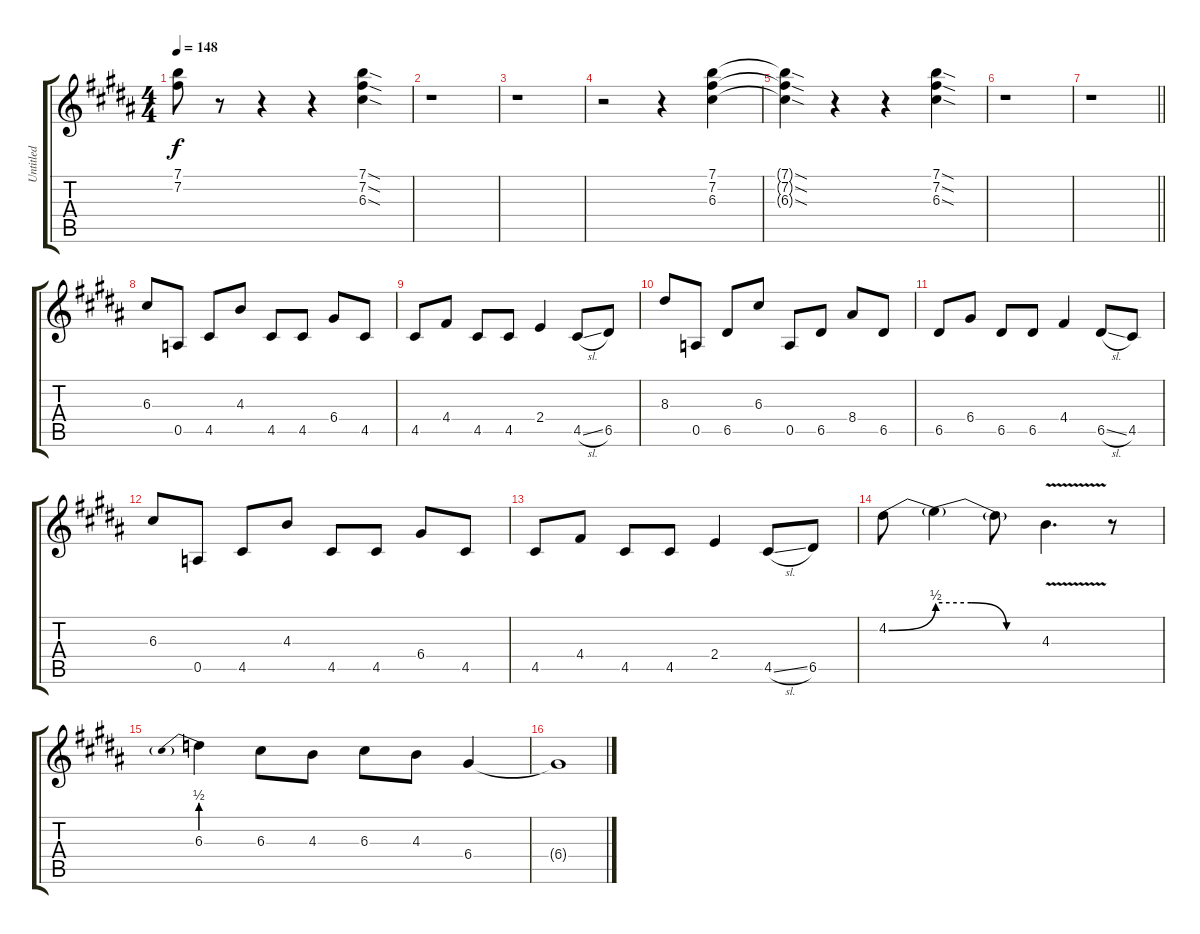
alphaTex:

\track ("Untitled" "Untitled") {instrument distortionguitar}
\staff {score tabs}
\tuning (E4 B3 G3 D3 A2 E2) {hide}
\ts (4 4)
\tempo 148
\clef g2
\ks g#minor
(7.1{t} 7.2{t}).8{dy f} r.8 r.4 r.4 (7.1{sod} 7.2{sod} 6.3{sod}).4 |
r.1 |
r.1 |
\ks b
r.2 r.4 (7.1 7.2 6.3).4 |
\ks g#minor
(7.1{sod t} 7.2{sod t} 6.3{sod t}).4 r.4 r.4 (7.1{sod} 7.2{sod} 6.3{sod}).4 |
r.1 |
\barLineRight lightlight
r.1 |
\ks b
6.3.8 0.5.8 4.5.8 4.3.8 4.5.8 4.5.8 6.4.8 4.5.8 |
\ks g#minor
4.5.8 4.4.8 4.5.8 4.5.8 2.4.4 4.5{sl}.8 6.5.8 |
8.3.8 0.5.8 6.5.8 6.3.8 0.5.8 6.5.8 8.4.8 6.5.8 |
6.5.8 6.4.8 6.5.8 6.5.8 4.4.4 6.5{sl}.8 4.5.8 |
\ks b
6.3.8 0.5.8 4.5.8 4.3.8 4.5.8 4.5.8 6.4.8 4.5.8 |
\ks g#minor
4.5.8 4.4.8 4.5.8 4.5.8 2.4.4 4.5{sl}.8 6.5.8 |
4.2{be (bend 0 0 60 2)}.8 4.2{be (custom 0 2 20 2 40 0 60 0) t}.4 4.2{t}.8 4.3{v}.4{d} r.8 |
6.3{be (prebend 0 2 60 2)}.4 6.3.8 4.3.8 6.3.8 4.3.8 6.4.4 |
\ks b
6.4{t}.1
